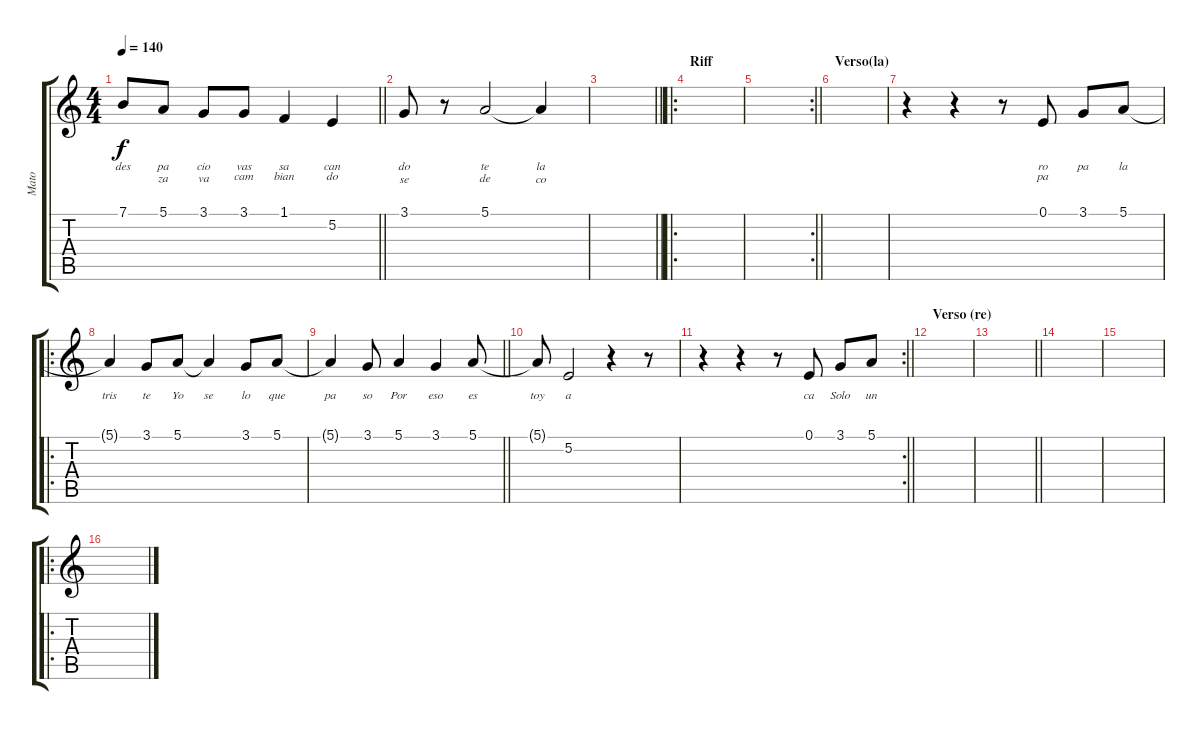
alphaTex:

\track ("Mato" "Mato") {instrument clarinet}
\staff {score tabs}
\tuning (E4 B3 G3 D3 A2 E2) {hide}
\ts (4 4)
\tempo 140
\clef g2
\barLineRight lightlight
\ks c
7.1{t}.8{lyrics (0 "des") lyrics (1 "") lyrics (2 "") lyrics (3 "") lyrics (4 "") dy f} 5.1.8{lyrics (0 "pa") lyrics (1 "za") lyrics (2 "") lyrics (3 "") lyrics (4 "")} 3.1.8{lyrics (0 "cio") lyrics (1 "va") lyrics (2 "") lyrics (3 "") lyrics (4 "")} 3.1.8{lyrics (0 "vas") lyrics (1 "cam") lyrics (2 "") lyrics (3 "") lyrics (4 "")} 1.1.4{lyrics (0 "sa") lyrics (1 "bian") lyrics (2 "") lyrics (3 "") lyrics (4 "")} 5.2.4{lyrics (0 "can") lyrics (1 "do") lyrics (2 "") lyrics (3 "") lyrics (4 "")} |
3.1.8{lyrics (0 "do") lyrics (1 "se") lyrics (2 "") lyrics (3 "") lyrics (4 "")} r.8 5.1.2{lyrics (0 "te") lyrics (1 "de") lyrics (2 "") lyrics (3 "") lyrics (4 "")} 5.1{t}.4{lyrics (0 "la") lyrics (1 "co") lyrics (2 "") lyrics (3 "") lyrics (4 "")} |
\barLineRight lightlight
|
\ro
\section ("" "Riff")
|
\rc 2
\barLineRight lightlight
|
\section ("" "Verso(la)")
|
r.4 r.4 r.8 0.1.8{lyrics (0 "ro") lyrics (1 "pa") lyrics (2 "") lyrics (3 "") lyrics (4 "")} 3.1.8{lyrics (0 "pa") lyrics (1 "") lyrics (2 "") lyrics (3 "") lyrics (4 "")} 5.1.8{lyrics (0 "la") lyrics (1 "") lyrics (2 "") lyrics (3 "") lyrics (4 "")} |
\ro
5.1{t}.4{lyrics (0 "tris") lyrics (1 "") lyrics (2 "") lyrics (3 "") lyrics (4 "")} 3.1.8{lyrics (0 "te") lyrics (1 "") lyrics (2 "") lyrics (3 "") lyrics (4 "")} 5.1.8{lyrics (0 "Yo") lyrics (1 "") lyrics (2 "") lyrics (3 "") lyrics (4 "")} 5.1{t}.4{lyrics (0 "se") lyrics (1 "") lyrics (2 "") lyrics (3 "") lyrics (4 "")} 3.1.8{lyrics (0 "lo") lyrics (1 "") lyrics (2 "") lyrics (3 "") lyrics (4 "")} 5.1.8{lyrics (0 "que") lyrics (1 "") lyrics (2 "") lyrics (3 "") lyrics (4 "")} |
\barLineRight lightlight
5.1{t}.4{lyrics (0 "pa") lyrics (1 "") lyrics (2 "") lyrics (3 "") lyrics (4 "")} 3.1.8{lyrics (0 "so") lyrics (1 "") lyrics (2 "") lyrics (3 "") lyrics (4 "")} 5.1.4{lyrics (0 "Por") lyrics (1 "") lyrics (2 "") lyrics (3 "") lyrics (4 "")} 3.1.4{lyrics (0 "eso") lyrics (1 "") lyrics (2 "") lyrics (3 "") lyrics (4 "")} 5.1.8{lyrics (0 "es") lyrics (1 "") lyrics (2 "") lyrics (3 "") lyrics (4 "")} |
5.1{t}.8{lyrics (0 "toy") lyrics (1 "") lyrics (2 "") lyrics (3 "") lyrics (4 "")} 5.2.2{lyrics (0 "a") lyrics (1 "") lyrics (2 "") lyrics (3 "") lyrics (4 "")} r.4 r.8 |
\rc 2
\barLineRight lightlight
r.4 r.4 r.8 0.1.8{lyrics (0 "ca") lyrics (1 "") lyrics (2 "") lyrics (3 "") lyrics (4 "")} 3.1.8{lyrics (0 "Solo") lyrics (1 "") lyrics (2 "") lyrics (3 "") lyrics (4 "")} 5.1.8{lyrics (0 "un") lyrics (1 "") lyrics (2 "") lyrics (3 "") lyrics (4 "")} |
\section ("" "Verso (re)")
|
\barLineRight lightlight
|
|
|
\ro
